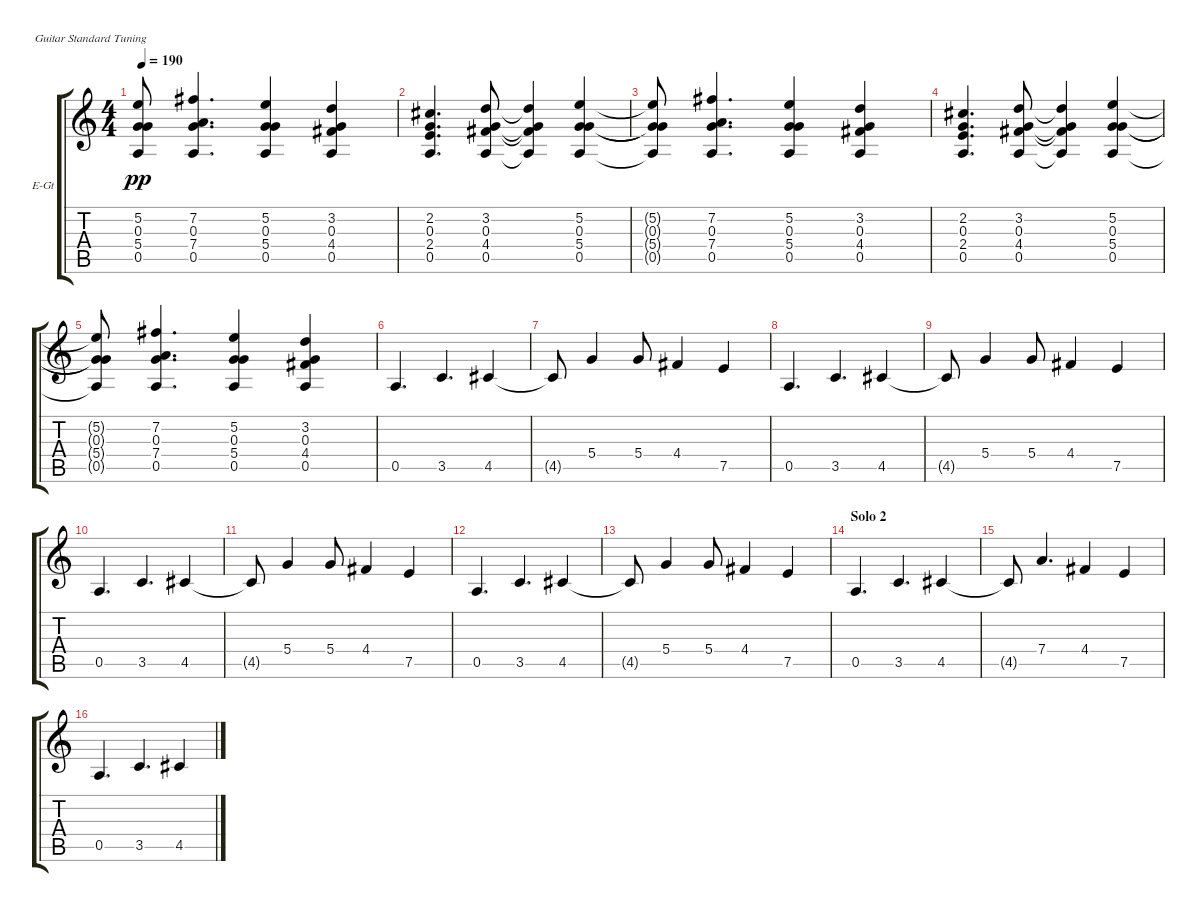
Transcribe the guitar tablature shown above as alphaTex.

\bracketExtendMode groupsimilarinstruments
\firstSystemTrackNameOrientation horizontal
\otherSystemsTrackNameOrientation horizontal
\track ("Jimmy Page 2" "E-Gt") {instrument distortionguitar}
\staff {score tabs}
\tuning (E4 B3 G3 D3 A2 E2)
\ts (4 4)
\tempo 190
\clef g2
\ks c
(0.5{t} 5.4{t} 0.3{t} 5.2{t}).8{dy pp} (0.5 7.4 0.3 7.2).4{d} (5.2 0.3 5.4 0.5).4 (0.5 4.4 0.3 3.2).4 |
(0.5 2.4 0.3 2.2).4{d} (0.5 4.4 0.3 3.2).8 (3.2{t} 0.3{t} 4.4{t} 0.5{t}).4 (5.2 0.3 5.4 0.5).4 |
(0.5{t} 5.4{t} 0.3{t} 5.2{t}).8 (0.5 7.4 0.3 7.2).4{d} (5.2 0.3 5.4 0.5).4 (0.5 4.4 0.3 3.2).4 |
(0.5 2.4 0.3 2.2).4{d} (0.5 4.4 0.3 3.2).8 (3.2{t} 0.3{t} 4.4{t} 0.5{t}).4 (5.2 0.3 5.4 0.5).4 |
(0.5{t} 5.4{t} 0.3{t} 5.2{t}).8 (0.5 7.4 0.3 7.2).4{d} (5.2 0.3 5.4 0.5).4 (0.5 4.4 0.3 3.2).4 |
0.5.4{d} 3.5.4{d} 4.5.4 |
4.5{t}.8 5.4.4 5.4.8 4.4.4 7.5.4 |
0.5.4{d} 3.5.4{d} 4.5.4 |
4.5{t}.8 5.4.4 5.4.8 4.4.4 7.5.4 |
0.5.4{d} 3.5.4{d} 4.5.4 |
4.5{t}.8 5.4.4 5.4.8 4.4.4 7.5.4 |
0.5.4{d} 3.5.4{d} 4.5.4 |
4.5{t}.8 5.4.4 5.4.8 4.4.4 7.5.4 |
\section ("" "Solo 2")
0.5.4{d} 3.5.4{d} 4.5.4 |
4.5{t}.8 7.4.4{d} 4.4.4 7.5.4 |
0.5.4{d} 3.5.4{d} 4.5.4
